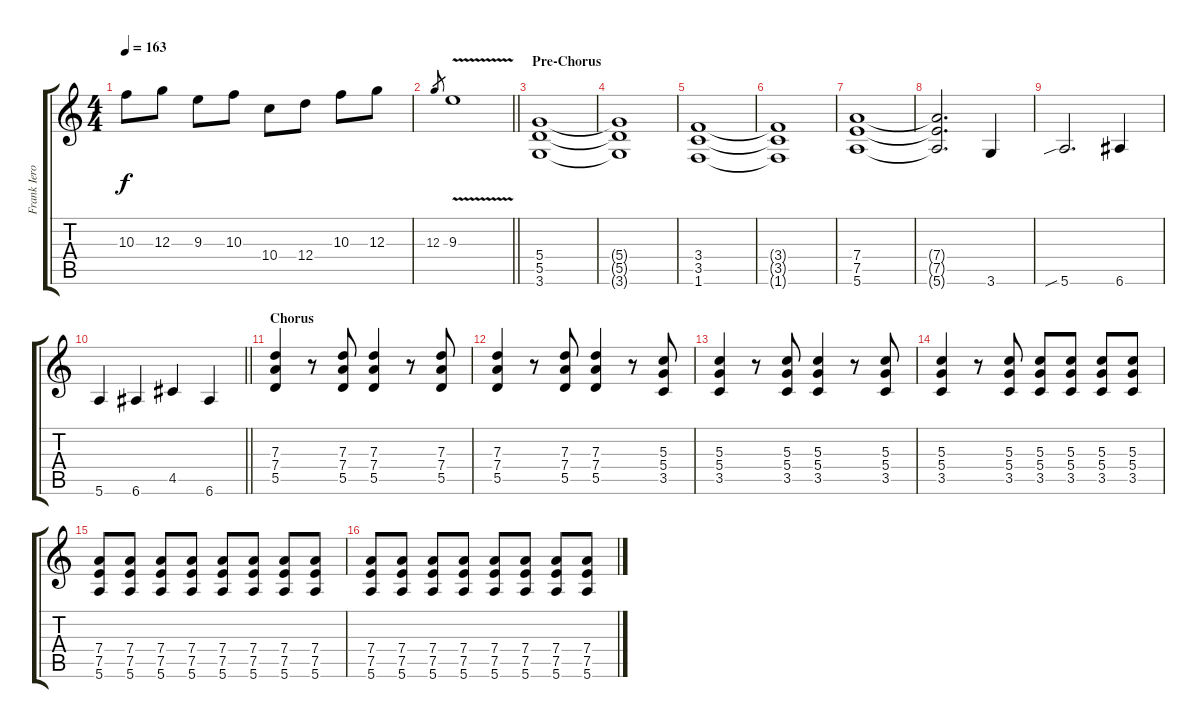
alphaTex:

\track ("Frank Iero (Guitar 2)" "Frank Iero") {instrument distortionguitar}
\staff {score tabs}
\tuning (E4 B3 G3 D3 A2 E2) {hide}
\ts (4 4)
\tempo 163
\clef g2
\ks c
10.3.8{dy f} 12.3.8 9.3.8 10.3.8 10.4.8 12.4.8 10.3.8 12.3.8 |
\barLineRight lightlight
12.3.8{gr} 9.3{v}.1 |
\section ("" "Pre-Chorus")
(5.4 5.5 3.6).1 |
(5.4{t} 5.5{t} 3.6{t}).1 |
(3.4 3.5 1.6).1 |
(3.4{t} 3.5{t} 1.6{t}).1 |
(7.4 7.5 5.6).1 |
(7.4{t} 7.5{t} 5.6{t}).2{d} 3.6.4 |
5.6{sib}.2{d} 6.6.4 |
\barLineRight lightlight
5.6.4 6.6.4 4.5.4 6.6.4 |
\section ("" "Chorus")
(7.3 7.4 5.5).4 r.8 (7.3 7.4 5.5).8 (7.3 7.4 5.5).4 r.8 (7.3 7.4 5.5).8 |
(7.3 7.4 5.5).4 r.8 (7.3 7.4 5.5).8 (7.3 7.4 5.5).4 r.8 (5.3 5.4 3.5).8 |
(5.3 5.4 3.5).4 r.8 (5.3 5.4 3.5).8 (5.3 5.4 3.5).4 r.8 (5.3 5.4 3.5).8 |
(5.3 5.4 3.5).4 r.8 (5.3 5.4 3.5).8 (5.3 5.4 3.5).8 (5.3 5.4 3.5).8 (5.3 5.4 3.5).8 (5.3 5.4 3.5).8 |
(7.4 7.5 5.6).8 (7.4 7.5 5.6).8 (7.4 7.5 5.6).8 (7.4 7.5 5.6).8 (7.4 7.5 5.6).8 (7.4 7.5 5.6).8 (7.4 7.5 5.6).8 (7.4 7.5 5.6).8 |
(7.4 7.5 5.6).8 (7.4 7.5 5.6).8 (7.4 7.5 5.6).8 (7.4 7.5 5.6).8 (7.4 7.5 5.6).8 (7.4 7.5 5.6).8 (7.4 7.5 5.6).8 (7.4 7.5 5.6).8
